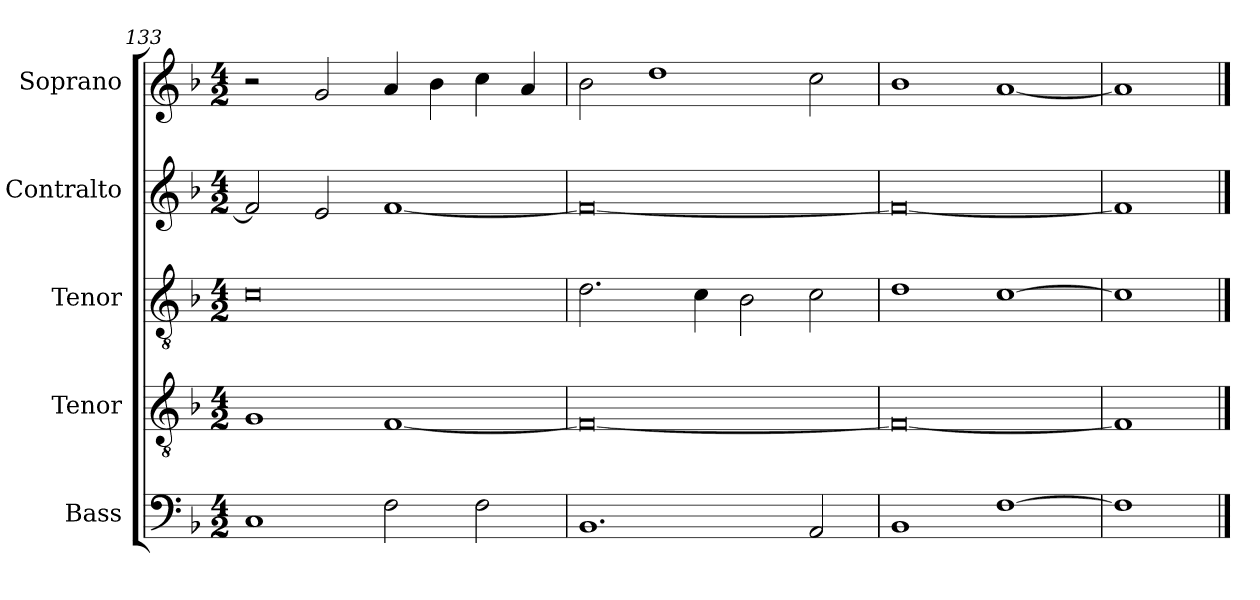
**kern	**kern	**kern	**kern	**kern
*part5	*part4	*part3	*part2	*part1
*staff5	*staff4	*staff3	*staff2	*staff1
*I"Bass	*I"Tenor	*I"Tenor	*I"Contralto	*I"Soprano
*I'B	*I'T	*I'T	*I'A	*I'S
*clefF4	*clefGv2	*clefGv2	*clefG2	*clefG2
*k[b-]	*k[b-]	*k[b-]	*k[b-]	*k[b-]
*F:ion	*F:ion	*F:ion	*F:ion	*F:ion
*M4/2	*M4/2	*M4/2	*M4/2	*M4/2
=133	=133	=133	=133	=133
1C	1G	0c	2f]	2r
.	.	.	2e	2g
2F	[1F	.	[1f	4a
.	.	.	.	4b-
2F	.	.	.	4cc
.	.	.	.	4a
=134	=134	=134	=134	=134
1.BB-	0F_	2.d	0f_	2b-
.	.	.	.	1dd
.	.	4c	.	.
.	.	2B-	.	.
2AA	.	2c	.	2cc
=135	=135	=135	=135	=135
1BB-	0F_	1d	0f_	1b-
[1F	.	[1c	.	[1a
=136	=136	=136	=136	=136
1F]	1F]	1c]	1f]	1a]
==	==	==	==	==
*-	*-	*-	*-	*-
